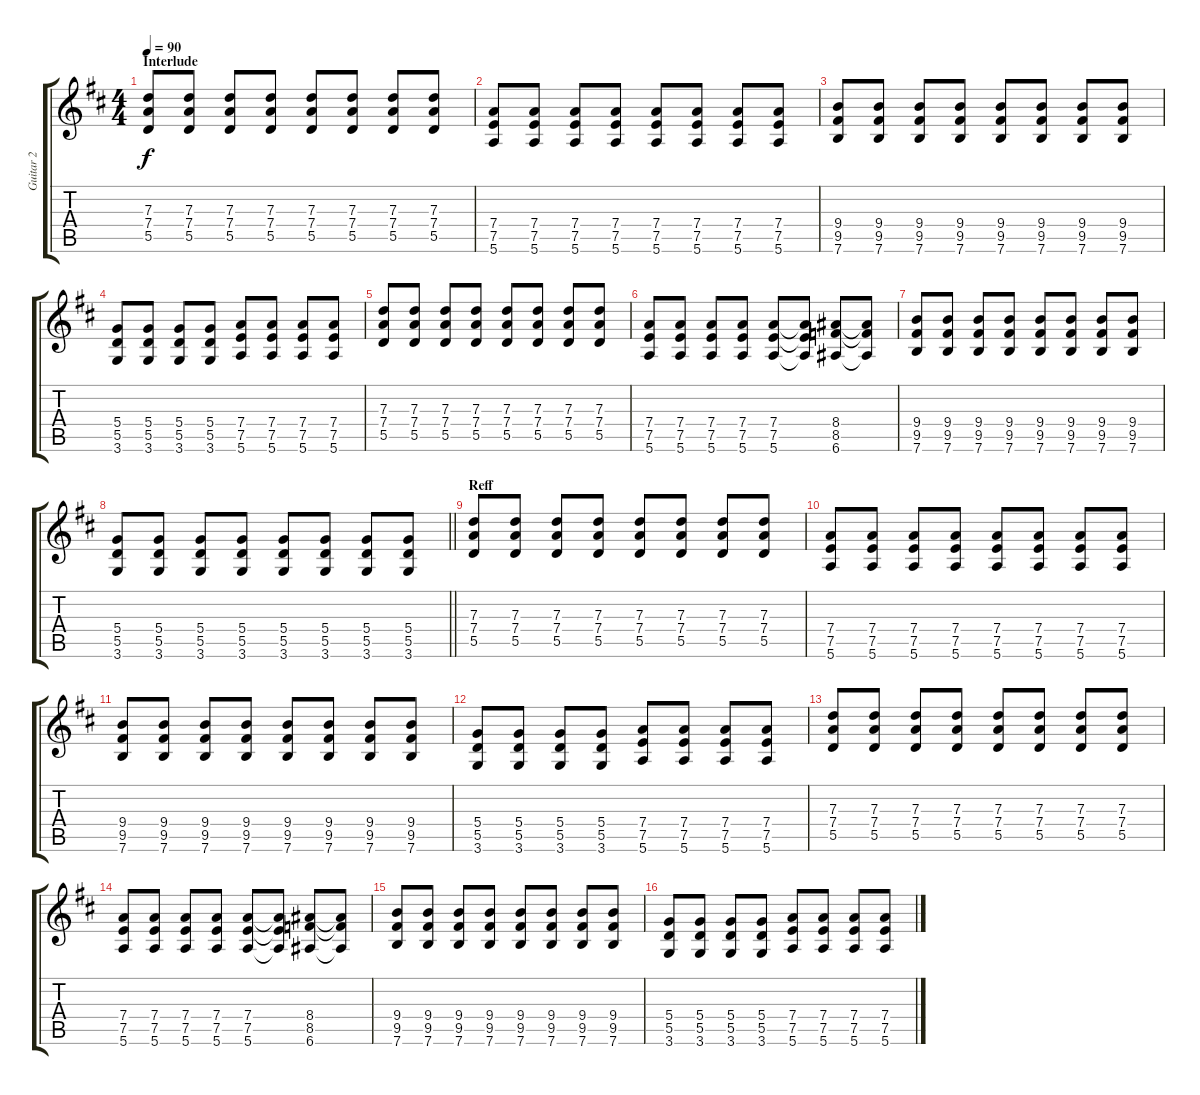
\track ("Guitar 2" "Guitar 2") {instrument distortionguitar}
\staff {score tabs}
\tuning (E4 B3 G3 D3 A2 E2) {hide}
\ts (4 4)
\section ("" "Interlude")
\tempo 90
\clef g2
\ks d
(7.3 7.4 5.5).8{dy f} (7.3 7.4 5.5).8 (7.3 7.4 5.5).8 (7.3 7.4 5.5).8 (7.3 7.4 5.5).8 (7.3 7.4 5.5).8 (7.3 7.4 5.5).8 (7.3 7.4 5.5).8 |
(7.4 7.5 5.6).8 (7.4 7.5 5.6).8 (7.4 7.5 5.6).8 (7.4 7.5 5.6).8 (7.4 7.5 5.6).8 (7.4 7.5 5.6).8 (7.4 7.5 5.6).8 (7.4 7.5 5.6).8 |
(9.4 9.5 7.6).8 (9.4 9.5 7.6).8 (9.4 9.5 7.6).8 (9.4 9.5 7.6).8 (9.4 9.5 7.6).8 (9.4 9.5 7.6).8 (9.4 9.5 7.6).8 (9.4 9.5 7.6).8 |
(5.4 5.5 3.6).8 (5.4 5.5 3.6).8 (5.4 5.5 3.6).8 (5.4 5.5 3.6).8 (7.4 7.5 5.6).8 (7.4 7.5 5.6).8 (7.4 7.5 5.6).8 (7.4 7.5 5.6).8 |
(7.3 7.4 5.5).8 (7.3 7.4 5.5).8 (7.3 7.4 5.5).8 (7.3 7.4 5.5).8 (7.3 7.4 5.5).8 (7.3 7.4 5.5).8 (7.3 7.4 5.5).8 (7.3 7.4 5.5).8 |
(7.4 7.5 5.6).8 (7.4 7.5 5.6).8 (7.4 7.5 5.6).8 (7.4 7.5 5.6).8 (7.4 7.5 5.6).8 (7.4{t} 7.5{t} 5.6{t}).8 (8.4 8.5 6.6).8 (8.4{t} 8.5{t} 6.6{t}).8 |
(9.4 9.5 7.6).8 (9.4 9.5 7.6).8 (9.4 9.5 7.6).8 (9.4 9.5 7.6).8 (9.4 9.5 7.6).8 (9.4 9.5 7.6).8 (9.4 9.5 7.6).8 (9.4 9.5 7.6).8 |
\barLineRight lightlight
(5.4 5.5 3.6).8 (5.4 5.5 3.6).8 (5.4 5.5 3.6).8 (5.4 5.5 3.6).8 (5.4 5.5 3.6).8 (5.4 5.5 3.6).8 (5.4 5.5 3.6).8 (5.4 5.5 3.6).8 |
\section ("" "Reff")
(7.3 7.4 5.5).8 (7.3 7.4 5.5).8 (7.3 7.4 5.5).8 (7.3 7.4 5.5).8 (7.3 7.4 5.5).8 (7.3 7.4 5.5).8 (7.3 7.4 5.5).8 (7.3 7.4 5.5).8 |
(7.4 7.5 5.6).8 (7.4 7.5 5.6).8 (7.4 7.5 5.6).8 (7.4 7.5 5.6).8 (7.4 7.5 5.6).8 (7.4 7.5 5.6).8 (7.4 7.5 5.6).8 (7.4 7.5 5.6).8 |
(9.4 9.5 7.6).8 (9.4 9.5 7.6).8 (9.4 9.5 7.6).8 (9.4 9.5 7.6).8 (9.4 9.5 7.6).8 (9.4 9.5 7.6).8 (9.4 9.5 7.6).8 (9.4 9.5 7.6).8 |
(5.4 5.5 3.6).8 (5.4 5.5 3.6).8 (5.4 5.5 3.6).8 (5.4 5.5 3.6).8 (7.4 7.5 5.6).8 (7.4 7.5 5.6).8 (7.4 7.5 5.6).8 (7.4 7.5 5.6).8 |
(7.3 7.4 5.5).8 (7.3 7.4 5.5).8 (7.3 7.4 5.5).8 (7.3 7.4 5.5).8 (7.3 7.4 5.5).8 (7.3 7.4 5.5).8 (7.3 7.4 5.5).8 (7.3 7.4 5.5).8 |
(7.4 7.5 5.6).8 (7.4 7.5 5.6).8 (7.4 7.5 5.6).8 (7.4 7.5 5.6).8 (7.4 7.5 5.6).8 (7.4{t} 7.5{t} 5.6{t}).8 (8.4 8.5 6.6).8 (8.4{t} 8.5{t} 6.6{t}).8 |
(9.4 9.5 7.6).8 (9.4 9.5 7.6).8 (9.4 9.5 7.6).8 (9.4 9.5 7.6).8 (9.4 9.5 7.6).8 (9.4 9.5 7.6).8 (9.4 9.5 7.6).8 (9.4 9.5 7.6).8 |
(5.4 5.5 3.6).8 (5.4 5.5 3.6).8 (5.4 5.5 3.6).8 (5.4 5.5 3.6).8 (7.4 7.5 5.6).8 (7.4 7.5 5.6).8 (7.4 7.5 5.6).8 (7.4 7.5 5.6).8
